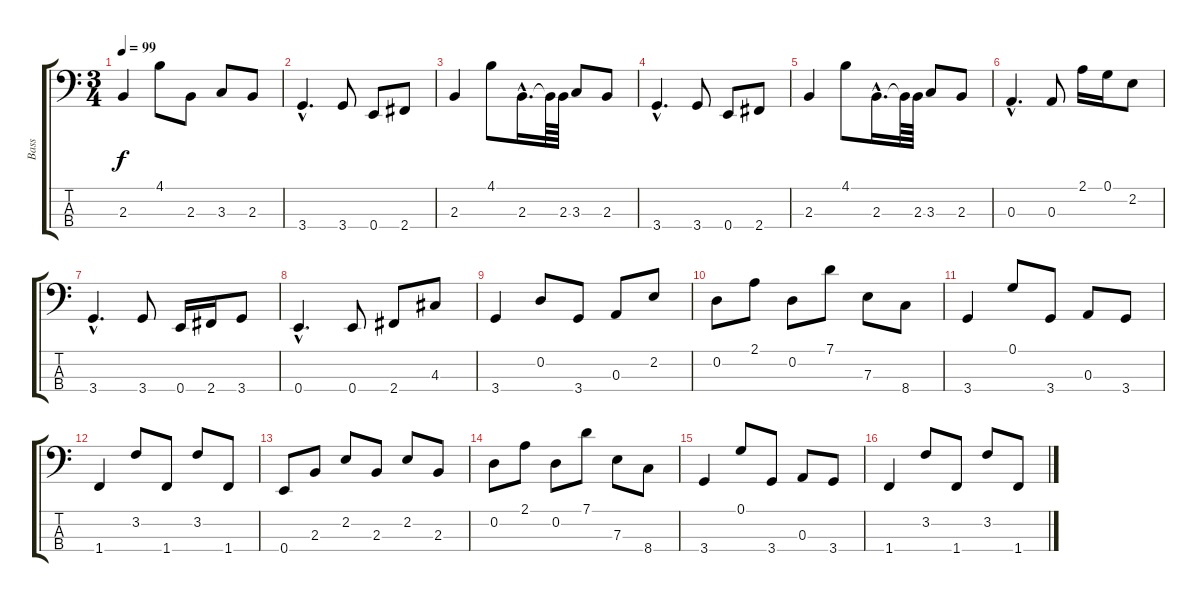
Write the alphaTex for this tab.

\track ("Bass" "Bass") {instrument electricbasspick}
\staff {score tabs}
\tuning (G2 D2 A1 E1) {hide}
\ts (3 4)
\tempo 99
\clef f4
\ks c
2.3.4{dy f} 4.1.8 2.3.8 3.3.8 2.3.8 |
3.4{hac}.4{d} 3.4.8 0.4.8 2.4.8 |
2.3.4 4.1.8 2.3{hac}.16{d} 2.3{t}.64 2.3.64 3.3.8 2.3.8 |
3.4{hac}.4{d} 3.4.8 0.4.8 2.4.8 |
2.3.4 4.1.8 2.3{hac}.16{d} 2.3{t}.64 2.3.64 3.3.8 2.3.8 |
0.3{hac}.4{d} 0.3.8 2.1.16 0.1.16 2.2.8 |
3.4{hac}.4{d} 3.4.8 0.4.16 2.4.16 3.4.8 |
0.4{hac}.4{d} 0.4.8 2.4.8 4.3.8 |
3.4.4 0.2.8 3.4.8 0.3.8 2.2.8 |
0.2.8 2.1.8 0.2.8 7.1.8 7.3.8 8.4.8 |
3.4.4 0.1.8 3.4.8 0.3.8 3.4.8 |
1.4.4 3.2.8 1.4.8 3.2.8 1.4.8 |
0.4.8 2.3.8 2.2.8 2.3.8 2.2.8 2.3.8 |
0.2.8 2.1.8 0.2.8 7.1.8 7.3.8 8.4.8 |
3.4.4 0.1.8 3.4.8 0.3.8 3.4.8 |
1.4.4 3.2.8 1.4.8 3.2.8 1.4.8
